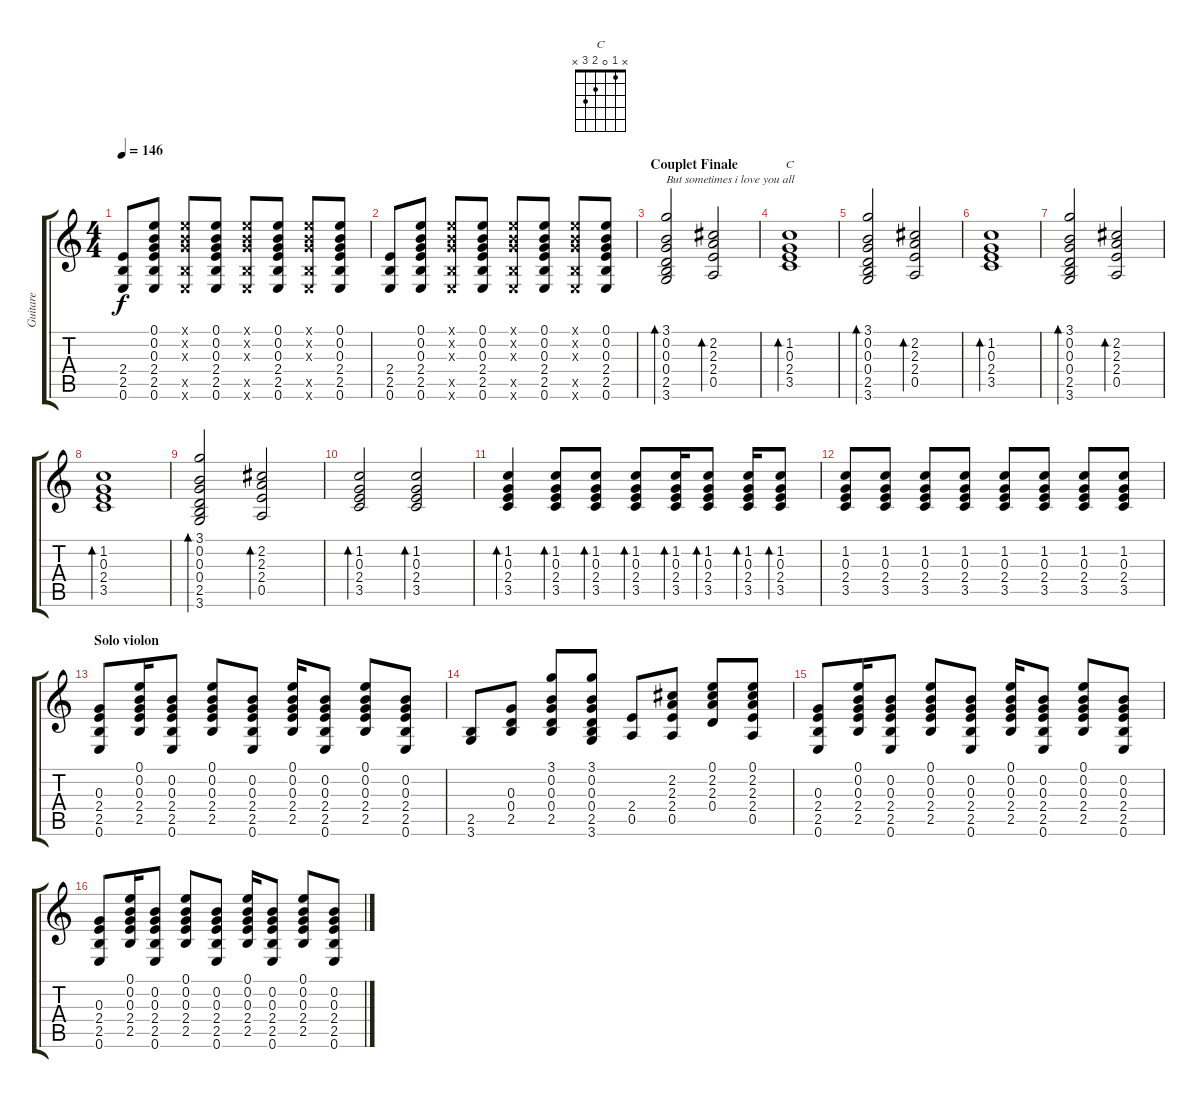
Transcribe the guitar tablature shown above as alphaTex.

\track ("Guitare" "Guitare") {instrument acousticguitarsteel}
\staff {score tabs}
\tuning (E4 B3 G3 D3 A2 E2) {hide}
\chord ("C" x 1 0 2 3 x)
\ts (4 4)
\tempo 146
\clef g2
\ks c
(2.4 2.5 0.6).8{dy f} (0.1 0.2 0.3 2.4 2.5 0.6).8 (0.1{x} 0.2{x} 0.3{x} 2.5{x} 0.6{x}).8 (0.1 0.2 0.3 2.4 2.5 0.6).8 (0.1{x} 0.2{x} 0.3{x} 2.5{x} 0.6{x}).8 (0.1 0.2 0.3 2.4 2.5 0.6).8 (0.1{x} 0.2{x} 0.3{x} 2.5{x} 0.6{x}).8 (0.1 0.2 0.3 2.4 2.5 0.6).8 |
(2.4 2.5 0.6).8 (0.1 0.2 0.3 2.4 2.5 0.6).8 (0.1{x} 0.2{x} 0.3{x} 2.5{x} 0.6{x}).8 (0.1 0.2 0.3 2.4 2.5 0.6).8 (0.1{x} 0.2{x} 0.3{x} 2.5{x} 0.6{x}).8 (0.1 0.2 0.3 2.4 2.5 0.6).8 (0.1{x} 0.2{x} 0.3{x} 2.5{x} 0.6{x}).8 (0.1 0.2 0.3 2.4 2.5 0.6).8 |
\section ("" "Couplet Finale")
(3.1 0.2 0.3 0.4 2.5 3.6).2{bd 240 txt "But sometimes i love you all"} (2.2 2.3 2.4 0.5).2{bd 240} |
(1.2 0.3 2.4 3.5).1{bd 240 ch "C"} |
(3.1 0.2 0.3 0.4 2.5 3.6).2{bd 240} (2.2 2.3 2.4 0.5).2{bd 240} |
(1.2 0.3 2.4 3.5).1{bd 240} |
(3.1 0.2 0.3 0.4 2.5 3.6).2{bd 240} (2.2 2.3 2.4 0.5).2{bd 240} |
(1.2 0.3 2.4 3.5).1{bd 240} |
(3.1 0.2 0.3 0.4 2.5 3.6).2{bd 240} (2.2 2.3 2.4 0.5).2{bd 240} |
(1.2 0.3 2.4 3.5).2{bd 240} (1.2 0.3 2.4 3.5).2{bd 240} |
(1.2 0.3 2.4 3.5).4{bd 240} (1.2 0.3 2.4 3.5).8{bd 240} (1.2 0.3 2.4 3.5).8{bd 240} (1.2 0.3 2.4 3.5).8{bd 240} (1.2 0.3 2.4 3.5).16{bd 240} (1.2 0.3 2.4 3.5).8{bd 240} (1.2 0.3 2.4 3.5).16{bd 240} (1.2 0.3 2.4 3.5).8{bd 240} |
(1.2 0.3 2.4 3.5).8 (1.2 0.3 2.4 3.5).8 (1.2 0.3 2.4 3.5).8 (1.2 0.3 2.4 3.5).8 (1.2 0.3 2.4 3.5).8 (1.2 0.3 2.4 3.5).8 (1.2 0.3 2.4 3.5).8 (1.2 0.3 2.4 3.5).8 |
\section ("" "Solo violon")
(0.3 2.4 2.5 0.6).8 (0.1 0.2 0.3 2.4 2.5).16 (0.2 0.3 2.4 2.5 0.6).8 (0.1 0.2 0.3 2.4 2.5).8 (0.2 0.3 2.4 2.5 0.6).8 (0.1 0.2 0.3 2.4 2.5).16 (0.2 0.3 2.4 2.5 0.6).8 (0.1 0.2 0.3 2.4 2.5).8 (0.2 0.3 2.4 2.5 0.6).8 |
(2.5 3.6).8 (0.3 0.4 2.5).8 (3.1 0.2 0.3 0.4 2.5).8 (3.1 0.2 0.3 0.4 2.5 3.6).8 (2.4 0.5).8 (2.2 2.3 2.4 0.5).8 (0.1 2.2 2.3 0.4).8 (0.1 2.2 2.3 2.4 0.5).8 |
(0.3 2.4 2.5 0.6).8 (0.1 0.2 0.3 2.4 2.5).16 (0.2 0.3 2.4 2.5 0.6).8 (0.1 0.2 0.3 2.4 2.5).8 (0.2 0.3 2.4 2.5 0.6).8 (0.1 0.2 0.3 2.4 2.5).16 (0.2 0.3 2.4 2.5 0.6).8 (0.1 0.2 0.3 2.4 2.5).8 (0.2 0.3 2.4 2.5 0.6).8 |
(0.3 2.4 2.5 0.6).8 (0.1 0.2 0.3 2.4 2.5).16 (0.2 0.3 2.4 2.5 0.6).8 (0.1 0.2 0.3 2.4 2.5).8 (0.2 0.3 2.4 2.5 0.6).8 (0.1 0.2 0.3 2.4 2.5).16 (0.2 0.3 2.4 2.5 0.6).8 (0.1 0.2 0.3 2.4 2.5).8 (0.2 0.3 2.4 2.5 0.6).8
